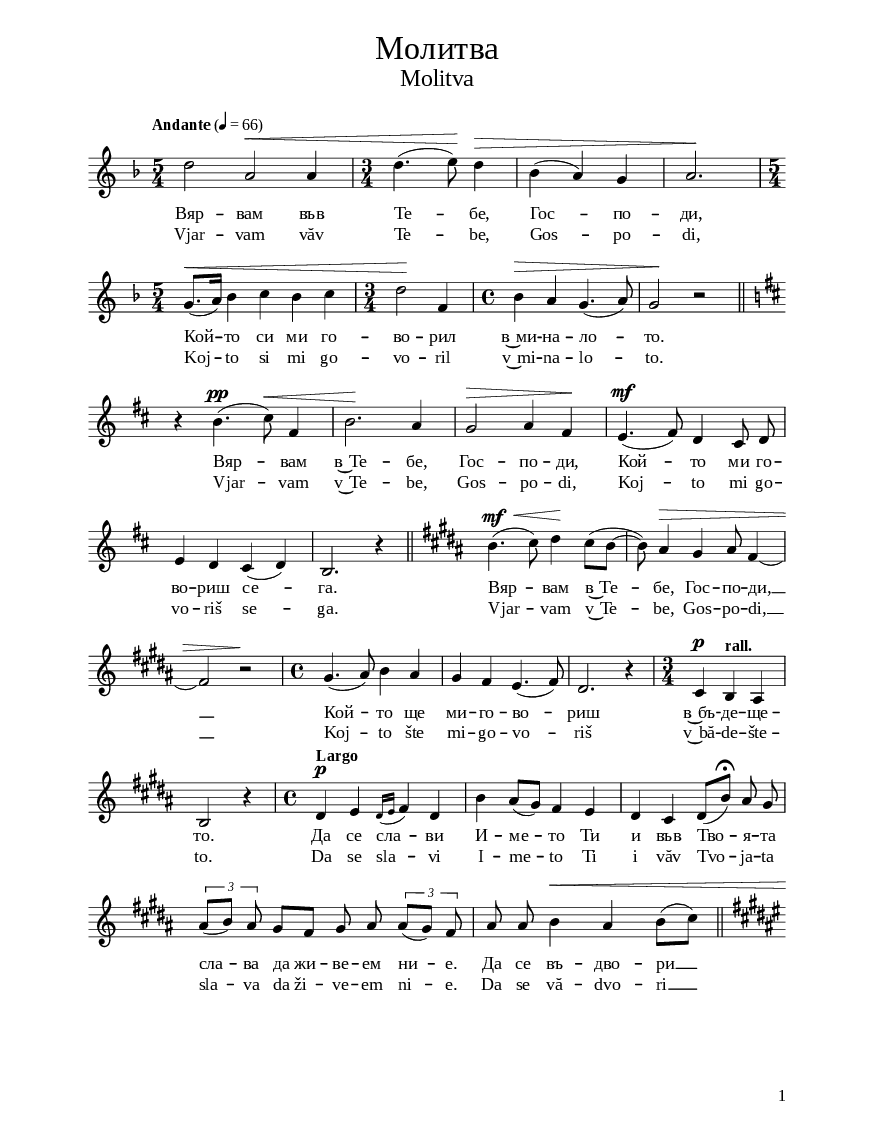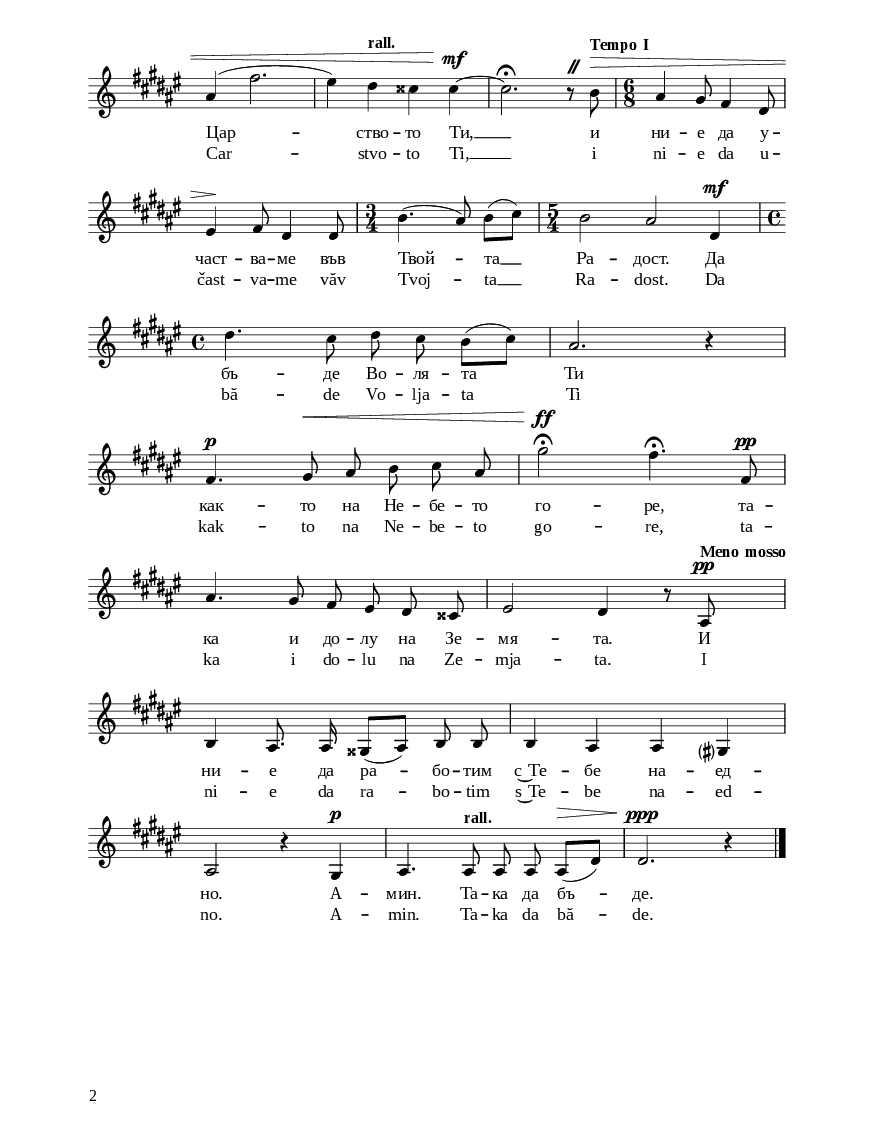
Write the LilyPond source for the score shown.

\version "2.24.1"

% include paper part and global functions
\include "include/globals.ily"

\bookpart {
  \label #'ref204
  \tocItem \markup "Молитва (Вярвам в теб) – Molitva (Vjarvam v teb) "
  \include "include/bookpart-paper.ily"
  \score {
    \include "include/score-layout.ily"

    \new Voice \relative c' {
      \clef treble
      \key d \minor
      \time 5/4
      \tempoFunc "Andante" 4 "66"
      \autoBeamOff
      \override Hairpin.to-barline = ##f
      \override Hairpin.after-line-breaking = ##t 

      d'2  a2^\<
      a4 | % 81
      \time 3/4  | % 81
      d4. (  e8  \! )  d4 ^\> | % 82
      bes4 (  a4 )  g4 | % 83
      a2. \! | \time 5/4 \break % 84

      g8. ( [  ^\<  a16 ) ]  bes4  c4
      bes4  c4 | % 85
      \time 3/4  | % 85
      d2 \!  f,4 | % 86
      \time 4/4 bes4  ^\>  a4  g4. (  a8 ) | % 87
      g2 \! r2 \bar "||" | \break % 88

      \key b \minor | % 88
      r4  b4. ( ^\pp  cis8 ) ^\<  fis,4 | % 89
      b2.  \! a4 |
      g2^\>  a4  fis4  \! | % 91
      e4. ( ^\mf  fis8 )  d4  cis8
      d8 | \break % 92
      e4  d4  cis4 (  d4 ) | % 93
      b2. r4 \bar "||"
      | % 94
      \key b \major | % 94
      b'4. (^\mf ^\<  cis8 )  dis4 \!
      cis8 ( [  b8 ~ ] | % 95
      b8 )  ais4 ^\>  gis4  ais8
      fis4 ~ | \break % 96
      fis2 r2 \! | % 97
      \time 4/4 gis4. (  ais8 )  b4  ais4 | % 98
      gis4  fis4  e4. (  fis8 ) | % 99
      dis2. r4  |
      \time 3/4  |
      cis4 ^\p  b4 ^\markup{ \bold {rall.} } ais4 | \break % 101
      b2 r4 | % 102
      \time 4/4  | % 102
      dis4 ^\markup{ \bold {Largo} } ^\p  e4 \grace {
        dis16 ( [  e16 ]
      }
      fis4 )  dis4
      | % 103
      b'4  ais8 ( [  gis8 ) ]  fis4
      e4 | % 104
      dis4  cis4  dis8 ( [  b'8 )
      ^\fermata ]  ais8  gis8 \break | % 105
      \times 2/3  {
        ais8 ( [  b8 )]  ais8
      }
      gis8 [ fis8 ] gis8  ais8
      \times 2/3  {
        ais8 ( [  gis8 )  ] fis8
      }
      | % 106
      ais8  ais8  b4 ^\<  ais4
      b8 ( [  cis8 ) ] \bar "||"
      | % 107
      \key dis \minor | \break % 107
      ais4 (  fis'2. | % 108
      eis4 )  dis4 ^\markup{ \bold {rall.} }
      cisis4  cisis4 ~
      ^\mf | % 109
      cisis2. ^\fermata r8^\markup{\musicglyph "scripts.caesura.straight"} b8^\markup{
        \bold {
          Tempo I
        }
      }
      ^\> |
      \time 6/8  |
      ais4  gis8  fis4  dis8 \break | % 111
      eis4  \! fis8 \!  dis4  dis8 | % 112
      \time 3/4  | % 112
      b'4. (  ais8 )  b8 ( [  cis8
      ) ] | % 113
      \time 5/4  | % 113
      b2  ais2  dis,4 ^\mf | \break % 114
      \time 4/4  | % 114
      dis'4.  cis8  dis8
      cis8   b8 ( [  cis8 ) ] | % 115
      ais2. r4 \break  | % 116
      fis4. ^\p  gis8 ^\<  ais8   b8
      cis8  ais8  | % 117
      gis'2 ^\fermata \! ^\ff  fis4. ^\fermata
      fis,8 ^\pp | \break % 118
      ais4.  gis8  fis8 eis8
      dis8  cisis8  | % 119
      eis2  dis4 r8  ais8 ^\markup{
        \bold {
          Meno
          mosso
        }
      } ^\pp | \break
      b4  ais8.  ais16  gisis8 ( [
      ais8 ) ]  b8  b8 | % 121
      b4  ais4  ais4  gis?4 \break | % 122
      ais2 r4  gis4 ^\p | % 123
      ais4.  ais8 ^\markup{ \bold {rall.} }  ais8
      ais8  ais8 ( [ ^\>  dis8 ) ] | % 124
      dis2. \! ^\ppp r4 \bar "|."


    }
    \addlyrics {
      Вяр --
      вам във Те -- бе, Гос -- по
      -- ди, Кой -- то си ми го -- во
      -- рил в~ми -- на -- ло -- то. Вяр -- вам в~Те -- бе, Гос -- по
      -- ди, Кой -- то ми го -- во --
      риш се -- га. Вяр -- вам
      в~Те -- бе, Гос -- по -- ди, __
      Кой -- то ще ми -- го -- во
      -- риш в~бъ -- де -- ще -- то. Да
      се  сла -- ви И -- ме --
      то Ти и във Тво -- я -- та
      сла -- ва "да жи" -- ве -- ем ни
      -- е. Да се въ -- дво -- ри __
      Цар -- ство -- то Ти, __
      и ни -- е да у -- част -- ва -- ме
      във Твой -- та __ Ра -- дост.
      Да бъ -- де Во -- ля -- та Ти
      как -- то на Не -- бе -- то го --
      ре, та -- ка и до -- лу на Зе --
      мя -- та. И ни -- е да ра -- бо
      -- тим с~Те -- бе на -- ед -- но. А
      -- мин. Та -- ка да бъ -- де.}
 \addlyrics {
      Vjar --
      vam văv Te -- be, Gos -- po
      -- di, Koj -- to si mi go -- vo
      -- ril v~mi -- na -- lo -- to. Vjar -- vam v~Te -- be, Gos -- po
      -- di, Koj -- to mi go -- vo --
      riš se -- ga. Vjar -- vam
      v~Te -- be, Gos -- po -- di,  __
      Koj -- to šte mi -- go -- vo
      -- riš v~bă -- de -- šte -- to. Da
      se  sla -- vi I -- me --
      to Ti i văv Tvo -- ja -- ta
      sla -- va "da ži" -- ve -- em ni
      -- e. Da se vă -- dvo -- ri __
      Car -- stvo -- to Ti, __
      i ni -- e da u -- čast -- va -- me
      văv Tvoj -- ta __ Ra -- dost.
      Da bă -- de Vo -- lja -- ta Ti
      kak -- to na Ne -- be -- to go --
      re, ta -- ka i do -- lu na Ze --
      mja -- ta. I ni -- e da ra -- bo
      -- tim s~Te -- be na -- ed -- no. A
      -- min. Ta -- ka da bă -- de.}

        \header {
          title = \titleFunc "Молитва" "Molitva"
        }

        \midi{}

      } % score

   \pageBreak

      % include foreign translation(s) of the song
      \version "2.24.0"

\markup \fill-line { \fontsize #deTitleFontSize "Gebet" }
\markup \null
\markup \null
\markup \fontsize #deCoupletFontSize {
  \hspace #10
  \override #`(baseline-skip . ,deCoupletBaselineSkip)

  \column {
  

\line { " "Ich glaube an Dich, Herr, }

 \line { " "der Du zu mir in der Vergangenheit gesprochen hast. }
 \line { " "}

 \line { " "Ich glaube an Dich, Herr, }

 \line { " "der Du zu mir jetzt sprichst. }

 \line { " "}
 \line { " "Ich glaube an Dich, Herr, }

 \line { " "der Du zu mir in der Zukunft sprechen wirst. }
  \line { " "}

 \line { " "Gepriesen sei dein Name, }

 \line { " "auf dass wir in Deiner Herrlichkeit leben.  }
  \line { " "}

 \line { " "Möge Dein Reich kommen }

 \line { " "und mögen wir an Deiner Freude teilhaben.  }
  \line { " "}

 \line { " "Dein Wille geschehe wie oben im Himmel, }

 \line { " "so unten auf der Erde.  }
  \line { " "}

 \line { " "Auf dass wir mit Dir zusammenarbeiten.  }

 \line { " "Amen. So sei es.  }

  }
}


    } % bookpart

    % Più mosso
    %
